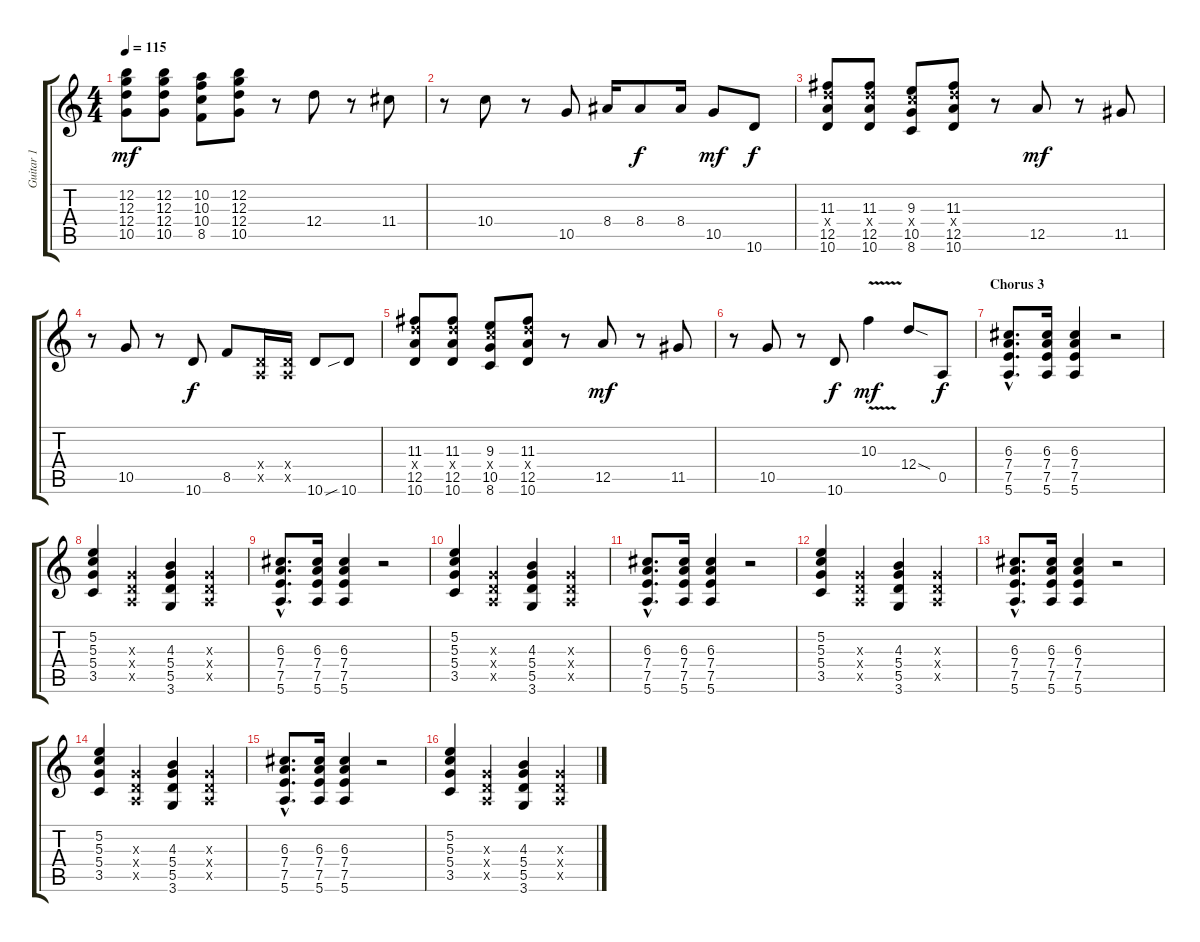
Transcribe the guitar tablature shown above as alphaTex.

\track ("Guitar 1" "Guitar 1") {instrument overdrivenguitar}
\staff {score tabs}
\tuning (E4 B3 G3 D3 A2 E2) {hide}
\ts (4 4)
\tempo 115
\clef g2
\ks c
(12.2 12.3 12.4 10.5).8{dy mf} (12.2 12.3 12.4 10.5).8 (10.2 10.3 10.4 8.5).8 (12.2 12.3 12.4 10.5).8 r.8 12.4.8 r.8 11.4.8 |
r.8 10.4.8 r.8 10.5.8 8.4.16 8.4.8{dy f} 8.4.16 10.5.8{dy mf} 10.6.8{dy f} |
(11.3 12.4{x} 12.5 10.6).8 (11.3 12.4{x} 12.5 10.6).8 (9.3 10.4{x} 10.5 8.6).8 (11.3 12.4{x} 12.5 10.6).8 r.8 12.5.8{dy mf} r.8 11.5.8 |
r.8 10.5.8 r.8 10.6.8{dy f} 8.5.8 (0.4{x} 0.5{x}).16 (0.4{x} 0.5{x}).16 10.6.8 10.6{sib}.8 |
(11.3 12.4{x} 12.5 10.6).8 (11.3 12.4{x} 12.5 10.6).8 (9.3 10.4{x} 10.5 8.6).8 (11.3 12.4{x} 12.5 10.6).8 r.8 12.5.8{dy mf} r.8 11.5.8 |
r.8 10.5.8 r.8 10.6.8{dy f} 10.3{v}.4{dy mf} 12.4{sod}.8 0.5.8{dy f} |
\section ("" "Chorus 3")
(6.3{hac} 7.4{hac} 7.5{hac} 5.6{hac}).8{d} (6.3 7.4 7.5 5.6).16 (6.3 7.4 7.5 5.6).4 r.2 |
(5.2 5.3 5.4 3.5).4 (0.3{x} 0.4{x} 0.5{x}).4 (4.3 5.4 5.5 3.6).4 (0.3{x} 0.4{x} 0.5{x}).4 |
(6.3{hac} 7.4{hac} 7.5{hac} 5.6{hac}).8{d} (6.3 7.4 7.5 5.6).16 (6.3 7.4 7.5 5.6).4 r.2 |
(5.2 5.3 5.4 3.5).4 (0.3{x} 0.4{x} 0.5{x}).4 (4.3 5.4 5.5 3.6).4 (0.3{x} 0.4{x} 0.5{x}).4 |
(6.3{hac} 7.4{hac} 7.5{hac} 5.6{hac}).8{d} (6.3 7.4 7.5 5.6).16 (6.3 7.4 7.5 5.6).4 r.2 |
(5.2 5.3 5.4 3.5).4 (0.3{x} 0.4{x} 0.5{x}).4 (4.3 5.4 5.5 3.6).4 (0.3{x} 0.4{x} 0.5{x}).4 |
(6.3{hac} 7.4{hac} 7.5{hac} 5.6{hac}).8{d} (6.3 7.4 7.5 5.6).16 (6.3 7.4 7.5 5.6).4 r.2 |
(5.2 5.3 5.4 3.5).4 (0.3{x} 0.4{x} 0.5{x}).4 (4.3 5.4 5.5 3.6).4 (0.3{x} 0.4{x} 0.5{x}).4 |
(6.3{hac} 7.4{hac} 7.5{hac} 5.6{hac}).8{d} (6.3 7.4 7.5 5.6).16 (6.3 7.4 7.5 5.6).4 r.2 |
(5.2 5.3 5.4 3.5).4 (0.3{x} 0.4{x} 0.5{x}).4 (4.3 5.4 5.5 3.6).4 (0.3{x} 0.4{x} 0.5{x}).4
